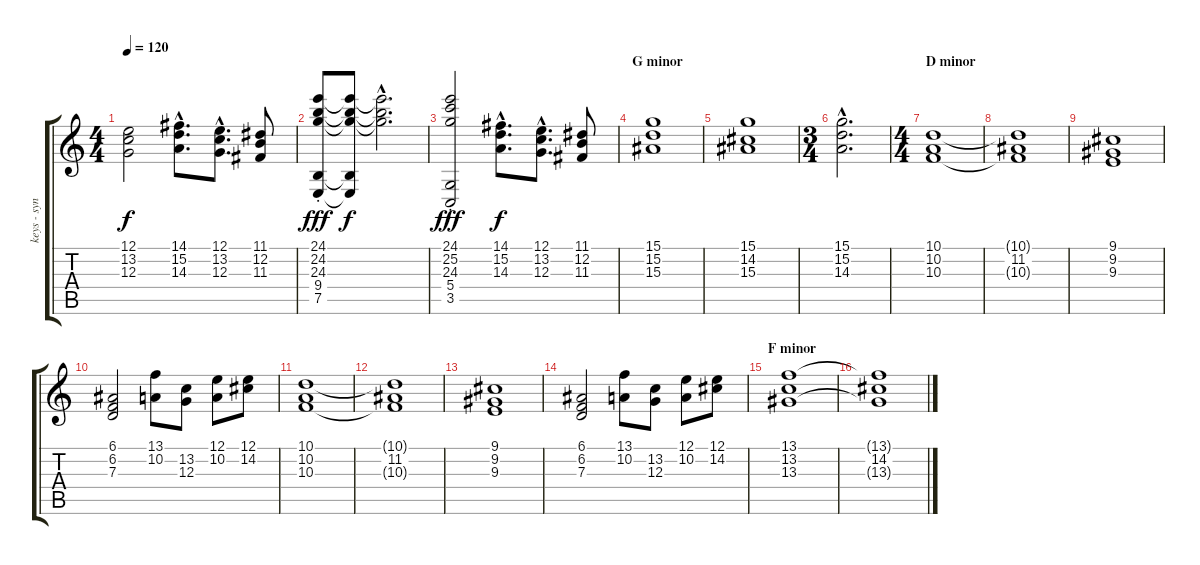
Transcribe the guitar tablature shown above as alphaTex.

\track ("keys - synths" "keys - syn") {instrument stringensemble1}
\staff {score tabs}
\tuning (E4 B3 G3 D3 A2 E2) {hide}
\ts (4 4)
\tempo 120
\clef g2
\ks c
(12.1 13.2 12.3).2{dy f} (14.1{hac} 15.2{hac} 14.3{hac}).8{d} (12.1{hac} 13.2{hac} 12.3{hac}).8{d} (11.1 12.2 11.3).8 |
(24.1{st} 24.2{st} 24.3{st} 9.4{st} 7.5{st}).8{dy fff instrument stringensemble1} (24.1{t} 24.2{t} 24.3{t} 9.4{t} 7.5{t}).8{dy f} (24.1{hac t} 24.2{hac t} 24.3{hac t}).2{d instrument stringensemble1} |
(24.1{st} 25.2{st} 24.3{st} 5.4{st} 3.5{st}).2{dy fff} (14.1{hac} 15.2{hac} 14.3{hac}).8{d dy f instrument stringensemble1} (12.1{hac} 13.2{hac} 12.3{hac}).8{d} (11.1 12.2 11.3).8 |
\section ("" "G minor")
(15.1 15.2 15.3).1 |
(15.1 14.2 15.3).1 |
\ts (3 4)
(15.1{hac} 15.2{hac} 14.3{hac}).2{d} |
\ts (4 4)
\section ("" "D minor")
(10.1 10.2 10.3).1 |
(10.1{t} 11.2 10.3{t}).1 |
(9.1 9.2 9.3).1 |
(6.1 6.2 7.3).2 (13.1 10.2).8 (13.2 12.3).8 (12.1 10.2).8 (12.1 14.2).8 |
(10.1 10.2 10.3).1 |
(10.1{t} 11.2 10.3{t}).1 |
(9.1 9.2 9.3).1 |
(6.1 6.2 7.3).2 (13.1 10.2).8 (13.2 12.3).8 (12.1 10.2).8 (12.1 14.2).8 |
\section ("" "F minor")
(13.1 13.2 13.3).1 |
(13.1{t} 14.2 13.3{t}).1
